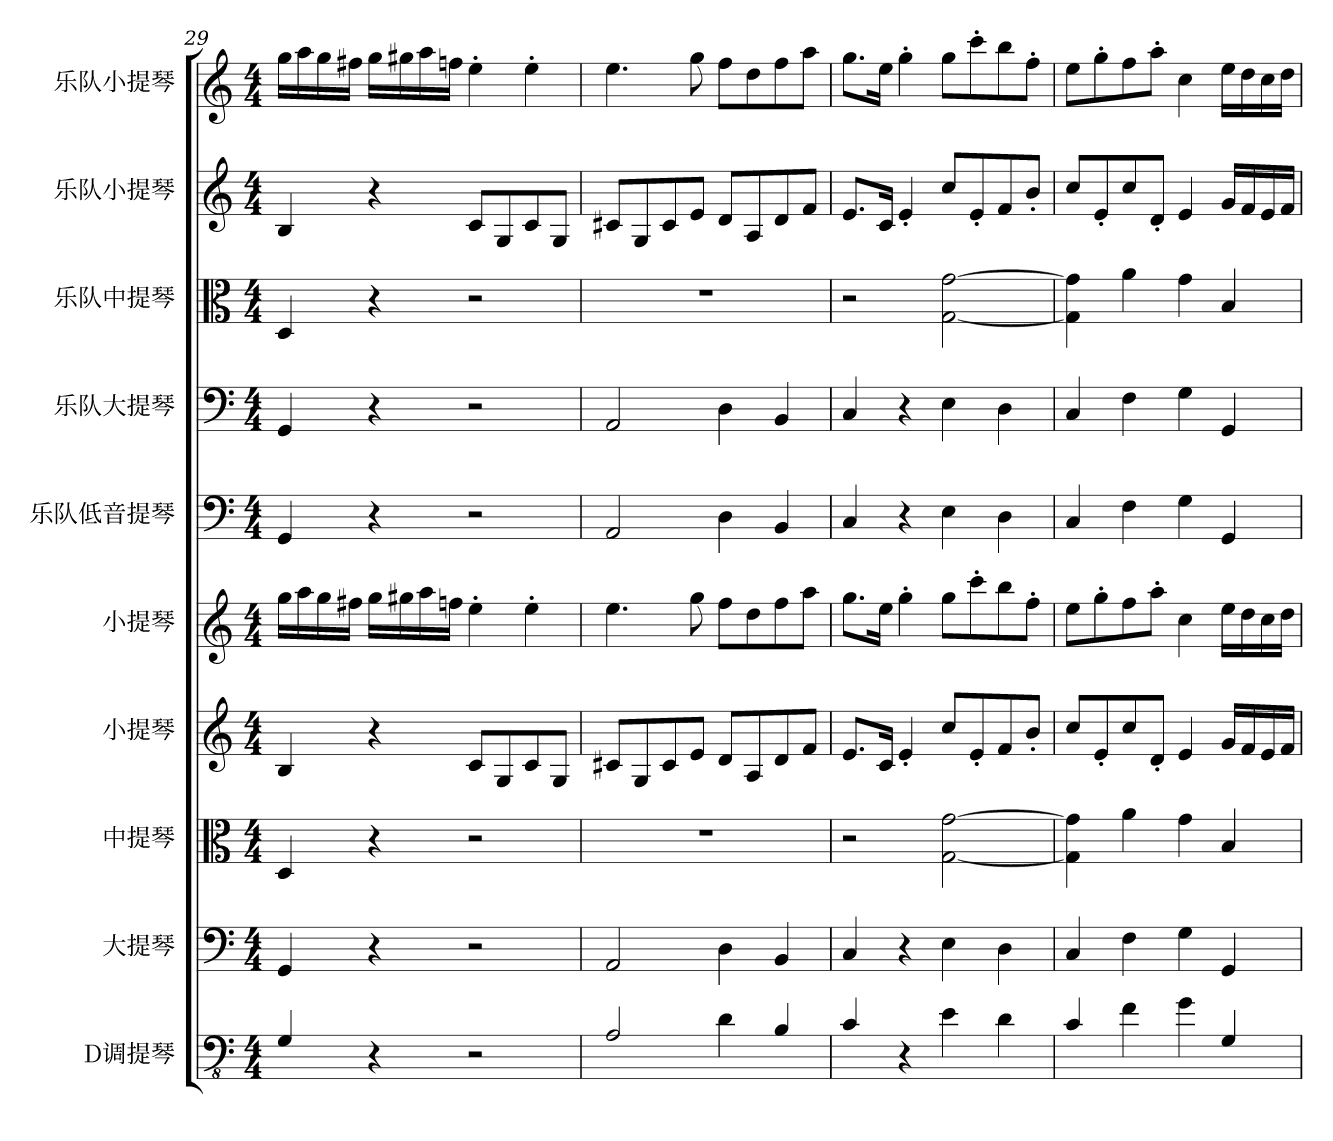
**kern	**kern	**kern	**kern	**kern	**kern	**kern	**kern	**kern	**kern
*part10	*part9	*part8	*part7	*part6	*part5	*part4	*part3	*part2	*part1
*staff10	*staff9	*staff8	*staff7	*staff6	*staff5	*staff4	*staff3	*staff2	*staff1
*I"D调提琴	*I"大提琴	*I"中提琴	*I"小提琴	*I"小提琴	*I"乐队低音提琴	*I"乐队大提琴	*I"乐队中提琴	*I"乐队小提琴	*I"乐队小提琴
!!LO:PB:g=z
*clefFv4	*clefF4	*clefC3	*clefG2	*clefG2	*clefF4	*clefF4	*clefC3	*clefG2	*clefG2
*ITrd7c12	*	*	*	*	*ITrd7c12	*	*	*	*
*k[]	*k[]	*k[]	*k[]	*k[]	*k[]	*k[]	*k[]	*k[]	*k[]
*M4/4	*M4/4	*M4/4	*M4/4	*M4/4	*M4/4	*M4/4	*M4/4	*M4/4	*M4/4
*MM67	*MM67	*MM67	*MM67	*MM67	*MM67	*MM67	*MM67	*MM67	*MM67
=29	=29	=29	=29	=29	=29	=29	=29	=29	=29
4GGG/	4GG/	4D/	4B/	16gg\LL	4GGG/	4GG/	4D/	4B/	16gg\LL
.	.	.	.	16aa\	.	.	.	.	16aa\
.	.	.	.	16gg\	.	.	.	.	16gg\
.	.	.	.	16ff#X\JJ	.	.	.	.	16ff#X\JJ
4r	4r	4r	4r	16gg\LL	4r	4r	4r	4r	16gg\LL
.	.	.	.	16gg#X\	.	.	.	.	16gg#X\
.	.	.	.	16aa\	.	.	.	.	16aa\
.	.	.	.	16ffn\JJ	.	.	.	.	16ffn\JJ
2r	2r	2r	8c/L	4ee'\	2r	2r	2r	8c/L	4ee'\
.	.	.	8G/	.	.	.	.	8G/	.
.	.	.	8c/	4ee'\	.	.	.	8c/	4ee'\
.	.	.	8G/J	.	.	.	.	8G/J	.
=30	=30	=30	=30	=30	=30	=30	=30	=30	=30
2AAA/	2AA/	1r	8c#X/L	4.ee\	2AAA/	2AA/	1r	8c#X/L	4.ee\
.	.	.	8G/	.	.	.	.	8G/	.
.	.	.	8c#/	.	.	.	.	8c#/	.
.	.	.	8e/J	8gg\	.	.	.	8e/J	8gg\
4DD\	4D\	.	8d/L	8ff\L	4DD\	4D\	.	8d/L	8ff\L
.	.	.	8A/	8dd\	.	.	.	8A/	8dd\
4BBB/	4BB/	.	8d/	8ff\	4BBB/	4BB/	.	8d/	8ff\
.	.	.	8f/J	8aa\J	.	.	.	8f/J	8aa\J
=31	=31	=31	=31	=31	=31	=31	=31	=31	=31
4CC/	4C/	2r	8.e/L	8.gg\L	4CC/	4C/	2r	8.e/L	8.gg\L
.	.	.	16c/Jk	16ee\Jk	.	.	.	16c/Jk	16ee\Jk
4r	4r	.	4e'/	4gg'\	4r	4r	.	4e'/	4gg'\
4EE\	4E\	[2G\ [2g\	8cc/L	8gg\L	4EE\	4E\	[2G\ [2g\	8cc/L	8gg\L
.	.	.	8e'/	8ccc'\	.	.	.	8e'/	8ccc'\
4DD\	4D\	.	8f/	8bb\	4DD\	4D\	.	8f/	8bb\
.	.	.	8b'/J	8ff'\J	.	.	.	8b'/J	8ff'\J
=32	=32	=32	=32	=32	=32	=32	=32	=32	=32
4CC/	4C/	4G\] 4g\]	8cc/L	8ee\L	4CC/	4C/	4G\] 4g\]	8cc/L	8ee\L
.	.	.	8e'/	8gg'\	.	.	.	8e'/	8gg'\
4FF\	4F\	4a\	8cc/	8ff\	4FF\	4F\	4a\	8cc/	8ff\
.	.	.	8d'/J	8aa'\J	.	.	.	8d'/J	8aa'\J
4GG\	4G\	4g\	4e/	4cc\	4GG\	4G\	4g\	4e/	4cc\
4GGG/	4GG/	4B/	16g/LL	16ee\LL	4GGG/	4GG/	4B/	16g/LL	16ee\LL
.	.	.	16f/	16dd\	.	.	.	16f/	16dd\
.	.	.	16e/	16cc\	.	.	.	16e/	16cc\
.	.	.	16f/JJ	16dd\JJ	.	.	.	16f/JJ	16dd\JJ
=	=	=	=	=	=	=	=	=	=
*-	*-	*-	*-	*-	*-	*-	*-	*-	*-
